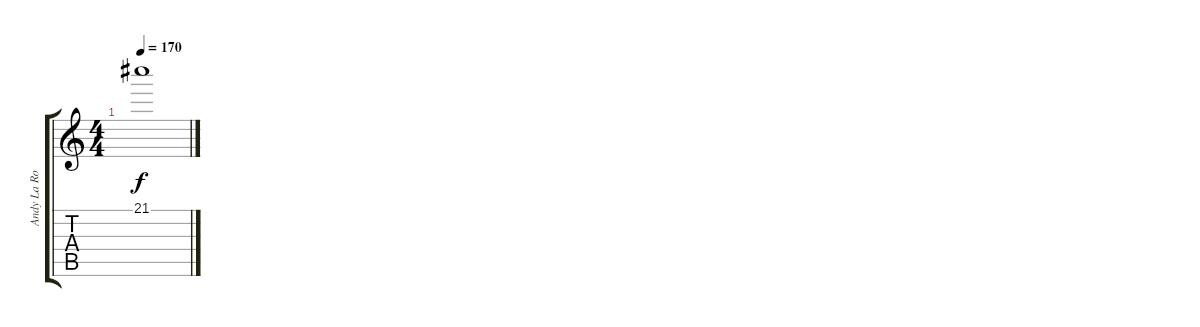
\track ("Andy La Rocque solo" "Andy La Ro") {instrument overdrivenguitar}
\staff {score tabs}
\tuning (E4 B3 G3 D3 A2 E2) {hide}
\ts (4 4)
\tempo 170
\clef g2
\ks c
21.1.1{dy f}
